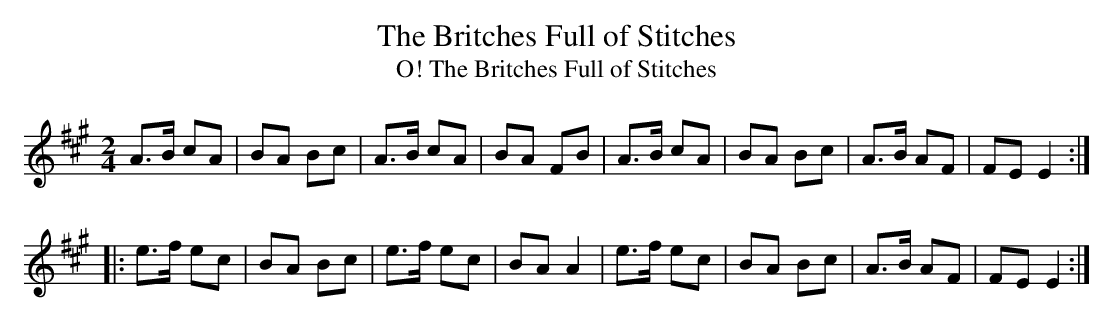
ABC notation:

X:1
T:Britches Full of Stitches, The
T:O! The Britches Full of Stitches
M:2/4
L:1/8
K:A
A>B cA|BA Bc|A>B cA|BA FB|A>B cA|BA Bc|A>B AF|FE E2:|*
|:e>f ec|BA Bc|e>f ec|BA A2|e>f ec|BA Bc|A>B AF|FE E2:|**
